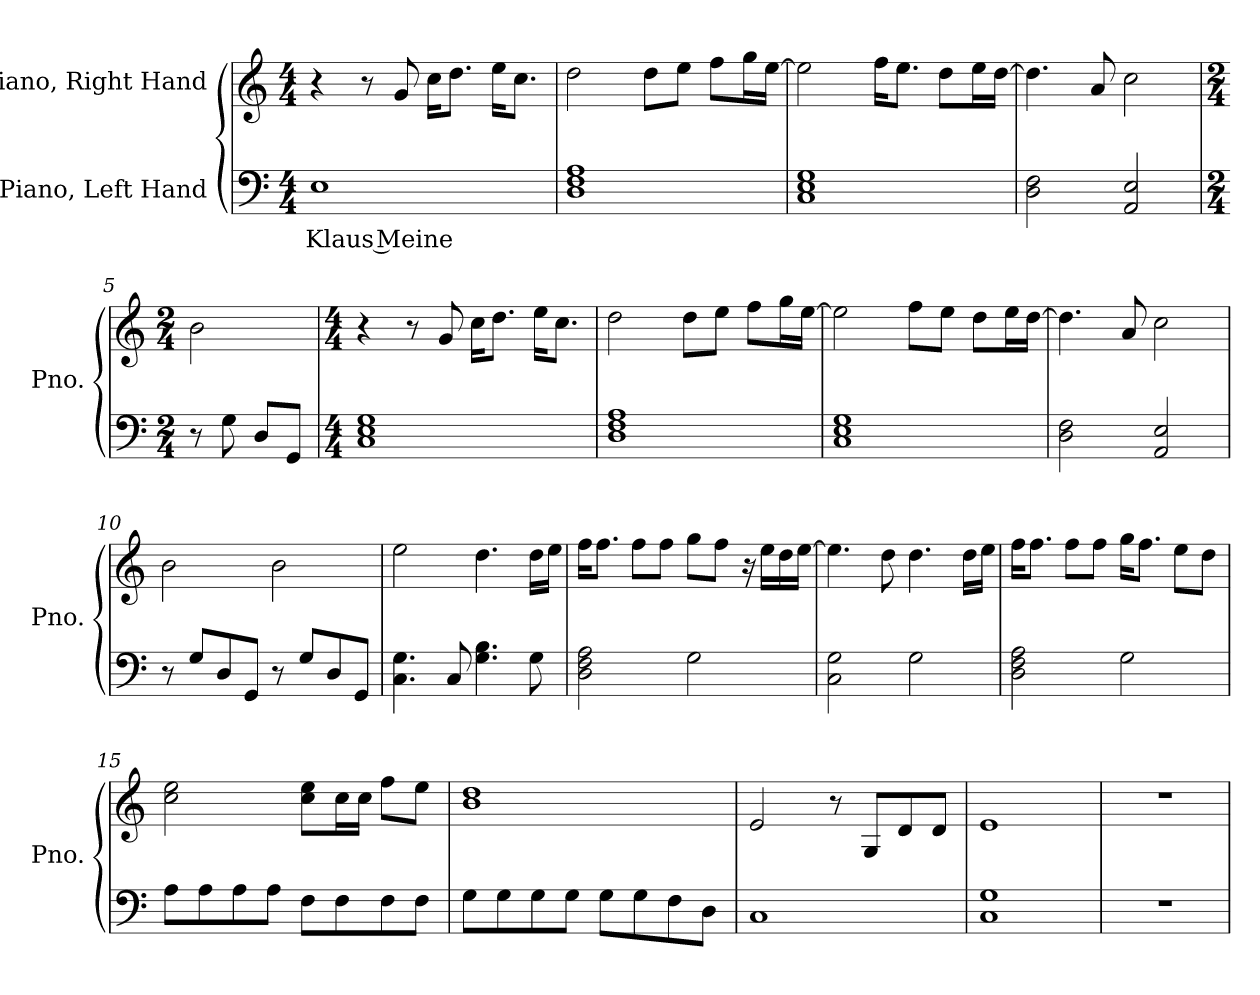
**kern	**text	**kern
*part2	*part2	*part1
*staff2	*staff2	*staff1
*I"Piano, Left Hand	*	*I"Piano, Right Hand
*I'Pno.	*	*I'Pno.
*clefF4	*	*clefG2
*k[]	*	*k[]
*M4/4	*	*M4/4
*MM100	*	*MM100
=1	=1	=1
!	!LO:LY:b	!
1E	Klaus Meine	4r
.	.	8r
.	.	8g/
.	.	16cc\KL
.	.	8.dd\J
.	.	16ee\KL
.	.	8.cc\J
=2	=2	=2
1D 1F 1A	.	2dd\
.	.	8dd\L
.	.	8ee\J
.	.	8ff\L
.	.	16gg\L
.	.	[16ee\JJ
=3	=3	=3
1C 1E 1G	.	2ee\]
.	.	16ff\KL
.	.	8.ee\J
.	.	8dd\L
.	.	16ee\L
.	.	[16dd\JJ
=4	=4	=4
2D\ 2F\	.	4.dd\]
.	.	8a/
2AA/ 2E/	.	2cc\
=5	=5	=5
*M2/4	*	*M2/4
8r	.	2b\
8G\	.	.
8D/L	.	.
8GG/J	.	.
!!LO:LB:g=z
=6	=6	=6
*M4/4	*	*M4/4
1C 1E 1G	.	4r
.	.	8r
.	.	8g/
.	.	16cc\KL
.	.	8.dd\J
.	.	16ee\KL
.	.	8.cc\J
=7	=7	=7
1D 1F 1A	.	2dd\
.	.	8dd\L
.	.	8ee\J
.	.	8ff\L
.	.	16gg\L
.	.	[16ee\JJ
=8	=8	=8
1C 1E 1G	.	2ee\]
.	.	8ff\L
.	.	8ee\J
.	.	8dd\L
.	.	16ee\L
.	.	[16dd\JJ
=9	=9	=9
2D\ 2F\	.	4.dd\]
.	.	8a/
2AA/ 2E/	.	2cc\
=10	=10	=10
8r	.	2b\
8G/L	.	.
8D/	.	.
8GG/J	.	.
8r	.	2b\
8G/L	.	.
8D/	.	.
8GG/J	.	.
=11	=11	=11
4.C\ 4.G\	.	2ee\
8C/	.	.
4.G\ 4.B\	.	4.dd\
8G\	.	16dd\LL
.	.	16ee\JJ
!!LO:LB:g=z
=12	=12	=12
2D\ 2F\ 2A\	.	16ff\KL
.	.	8.ff\J
.	.	8ff\L
.	.	8ff\J
2G\	.	8gg\L
.	.	8ff\J
.	.	16r
.	.	16ee\LL
.	.	16dd\
.	.	[16ee\JJ
=13	=13	=13
2C\ 2G\	.	4.ee\]
.	.	8dd\
2G\	.	4.dd\
.	.	16dd\LL
.	.	16ee\JJ
=14	=14	=14
2D\ 2F\ 2A\	.	16ff\KL
.	.	8.ff\J
.	.	8ff\L
.	.	8ff\J
2G\	.	16gg\KL
.	.	8.ff\J
.	.	8ee\L
.	.	8dd\J
=15	=15	=15
8A\L	.	2cc\ 2ee\
8A\	.	.
8A\	.	.
8A\J	.	.
8F\L	.	8cc\ 8ee\L
8F\	.	16cc\L
.	.	16cc\JJ
8F\	.	8ff\L
8F\J	.	8ee\J
=16	=16	=16
8G\L	.	1b 1dd
8G\	.	.
8G\	.	.
8G\J	.	.
8G\L	.	.
8G\	.	.
8F\	.	.
8D\J	.	.
!!LO:LB:g=z
=17	=17	=17
1C	.	2e/
.	.	8r
.	.	8G/L
.	.	8d/
.	.	8d/J
=18	=18	=18
1C 1G	.	1e
=19	=19	=19
1r	.	1r
=	=	=
*-	*-	*-
